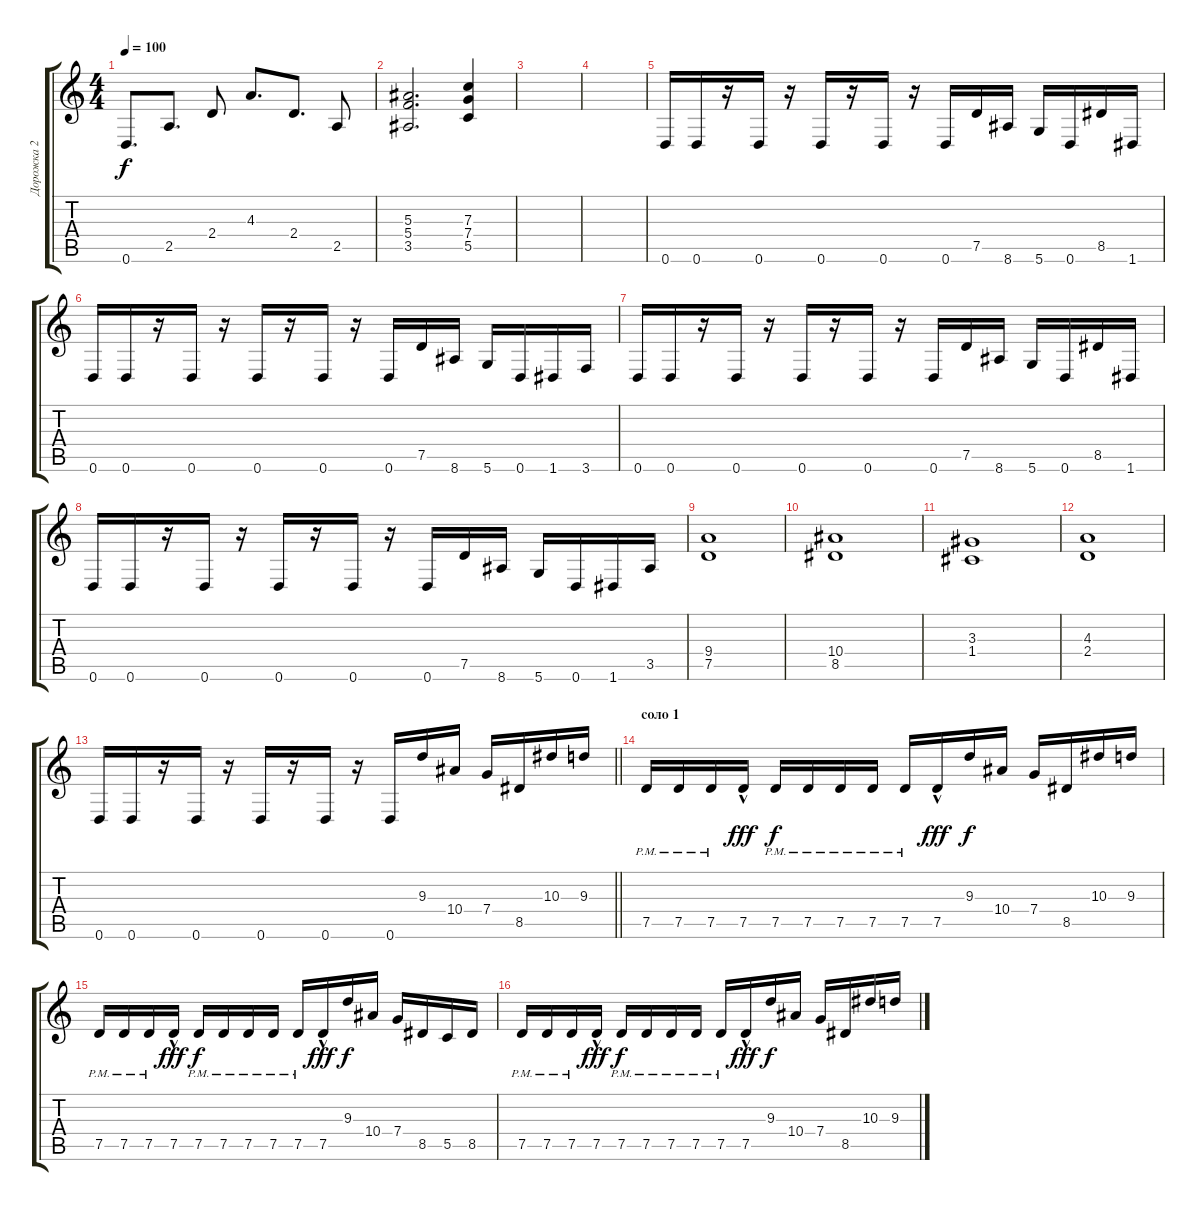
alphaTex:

\track ("Дорожка 2" "Дорожка 2") {instrument distortionguitar}
\staff {score tabs}
\tuning (D4 A3 F3 C3 G2 D2) {hide}
\ts (4 4)
\tempo 100
\clef g2
\ks c
0.6.8{d dy f} 2.5.8{d} 2.4.8 4.3.8{d} 2.4.8{d} 2.5.8 |
(5.3 5.4 3.5).2{d} (7.3 7.4 5.5).4 |
|
|
0.6.16 0.6.16 r.16 0.6.16 r.16 0.6.16 r.16 0.6.16 r.16 0.6.16 7.5.16 8.6.16 5.6.16 0.6.16 8.5.16 1.6.16 |
0.6.16 0.6.16 r.16 0.6.16 r.16 0.6.16 r.16 0.6.16 r.16 0.6.16 7.5.16 8.6.16 5.6.16 0.6.16 1.6.16 3.6.16 |
0.6.16 0.6.16 r.16 0.6.16 r.16 0.6.16 r.16 0.6.16 r.16 0.6.16 7.5.16 8.6.16 5.6.16 0.6.16 8.5.16 1.6.16 |
0.6.16 0.6.16 r.16 0.6.16 r.16 0.6.16 r.16 0.6.16 r.16 0.6.16 7.5.16 8.6.16 5.6.16 0.6.16 1.6.16 3.5.16 |
(9.4 7.5).1 |
(10.4 8.5).1 |
(3.3 1.4).1 |
(4.3 2.4).1 |
\barLineRight lightlight
0.6.16 0.6.16 r.16 0.6.16 r.16 0.6.16 r.16 0.6.16 r.16 0.6.16 9.3.16 10.4.16 7.4.16 8.5.16 10.3.16 9.3.16 |
\section ("" "соло 1")
7.5{pm}.16 7.5{pm}.16 7.5{pm}.16 7.5{hac}.16{dy fff} 7.5{pm}.16{dy f} 7.5{pm}.16 7.5{pm}.16 7.5{pm}.16 7.5{pm}.16 7.5{hac}.16{dy fff} 9.3.16{dy f} 10.4.16 7.4.16 8.5.16 10.3.16 9.3.16 |
7.5{pm}.16 7.5{pm}.16 7.5{pm}.16 7.5{hac}.16{dy fff} 7.5{pm}.16{dy f} 7.5{pm}.16 7.5{pm}.16 7.5{pm}.16 7.5{pm}.16 7.5{hac}.16{dy fff} 9.3.16{dy f} 10.4.16 7.4.16 8.5.16 5.5.16 8.5.16 |
7.5{pm}.16 7.5{pm}.16 7.5{pm}.16 7.5{hac}.16{dy fff} 7.5{pm}.16{dy f} 7.5{pm}.16 7.5{pm}.16 7.5{pm}.16 7.5{pm}.16 7.5{hac}.16{dy fff} 9.3.16{dy f} 10.4.16 7.4.16 8.5.16 10.3.16 9.3.16
